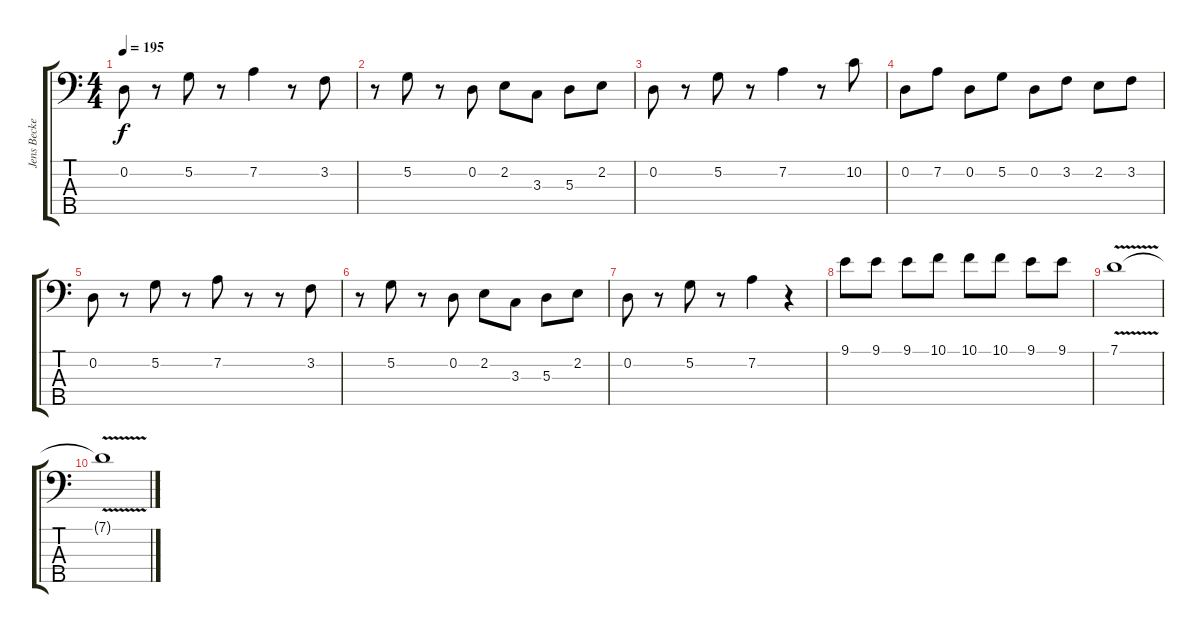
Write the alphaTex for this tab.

\track ("Jens Becker (Bajo)" "Jens Becke") {instrument electricbasspick}
\staff {score tabs}
\tuning (G2 D2 A1 E1 B0) {hide}
\ts (4 4)
\tempo 195
\clef f4
\ks c
0.2.8{dy f} r.8 5.2.8 r.8 7.2.4 r.8 3.2.8 |
r.8 5.2.8 r.8 0.2.8 2.2.8 3.3.8 5.3.8 2.2.8 |
0.2.8 r.8 5.2.8 r.8 7.2.4 r.8 10.2.8 |
0.2.8 7.2.8 0.2.8 5.2.8 0.2.8 3.2.8 2.2.8 3.2.8 |
0.2.8 r.8 5.2.8 r.8 7.2.8 r.8 r.8 3.2.8 |
r.8 5.2.8 r.8 0.2.8 2.2.8 3.3.8 5.3.8 2.2.8 |
0.2.8 r.8 5.2.8 r.8 7.2.4 r.4 |
9.1.8 9.1.8 9.1.8 10.1.8 10.1.8 10.1.8 9.1.8 9.1.8 |
7.1{v}.1 |
7.1{t}.1
